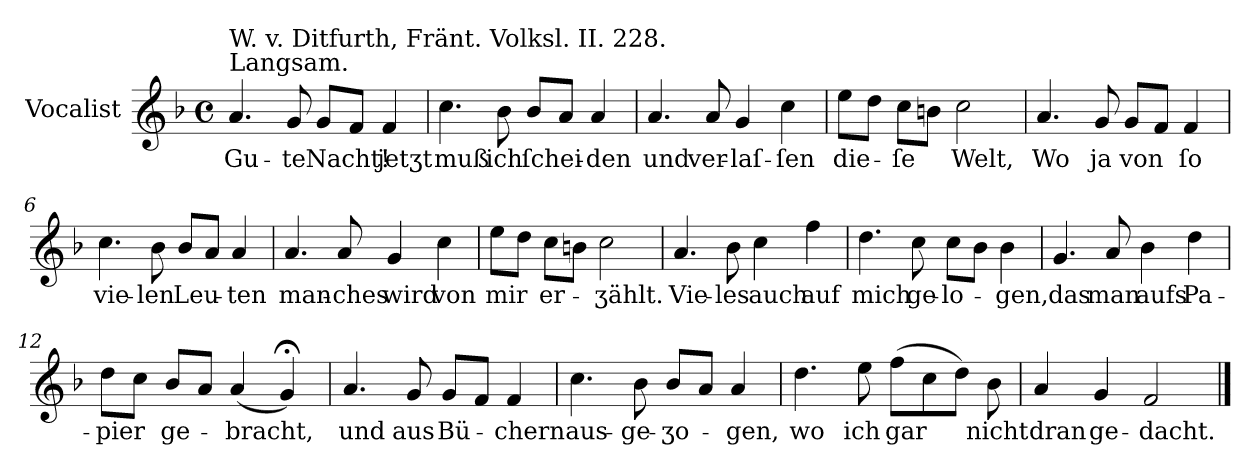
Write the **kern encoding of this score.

**kern	**text
*part1	*part1
*staff1	*staff1
*I"Vocalist	*
*k[b-]	*
*F:	*
*M4/4	*
*met(c)	*
=1	=1
!LO:TX:a:t=Langsam.	!
!LO:TX:a:t=W. v. Ditfurth, Fränt. Volksl. II. 228.	!
4.a	Gu-
8g	-te
8gL	Nacht!
8fJ	.
4f	jetʒt
=2	=2
4.cc	muß
8b-	ich
8b-L	ſchei-
8aJ	.
4a	-den
=3	=3
4.a	und
8a	ver-
4g	-laſ-
4cc	-ſen
=4	=4
8eeL	die-
8ddJ	.
8ccL	-ſe
8bnJ	.
2cc	Welt,
=5	=5
4.a	Wo
8g	ja
8gL	von
8fJ	.
4f	ſo
=6	=6
4.cc	vie-
8b-	-len
8b-L	Leu-
8aJ	.
4a	-ten
=7	=7
4.a	man-
8a	-ches
4g	wird
4cc	von
=8	=8
8eeL	mir
8ddJ	.
8ccL	er-
8bnJ	.
2cc	-ʒählt.
=9	=9
4.a	Vie-
8b-	-les
4cc	auch
4ff	auf
=10	=10
4.dd	mich
8cc	ge-
8ccL	-lo-
8b-J	.
4b-	-gen,
=11	=11
4.g	das
8a	man
4b-	aufs
4dd	Pa-
=12	=12
8ddL	-pier
8ccJ	.
8b-L	ge-
8aJ	.
(4a	-bracht,
4g;<)	.
=13	=13
4.a	und
8g	aus
8gL	Bü-
8fJ	.
4f	-chern
=14	=14
4.cc	aus-
8b-	-ge-
8b-L	-ʒo-
8aJ	.
4a	-gen,
=15	=15
4.dd	wo
8ee	ich
(8ffL	gar
8cc	.
8ddJ)	.
8b-	nicht
=16	=16
4a	dran
4g	ge-
2f	-dacht.
==	==
*-	*-
